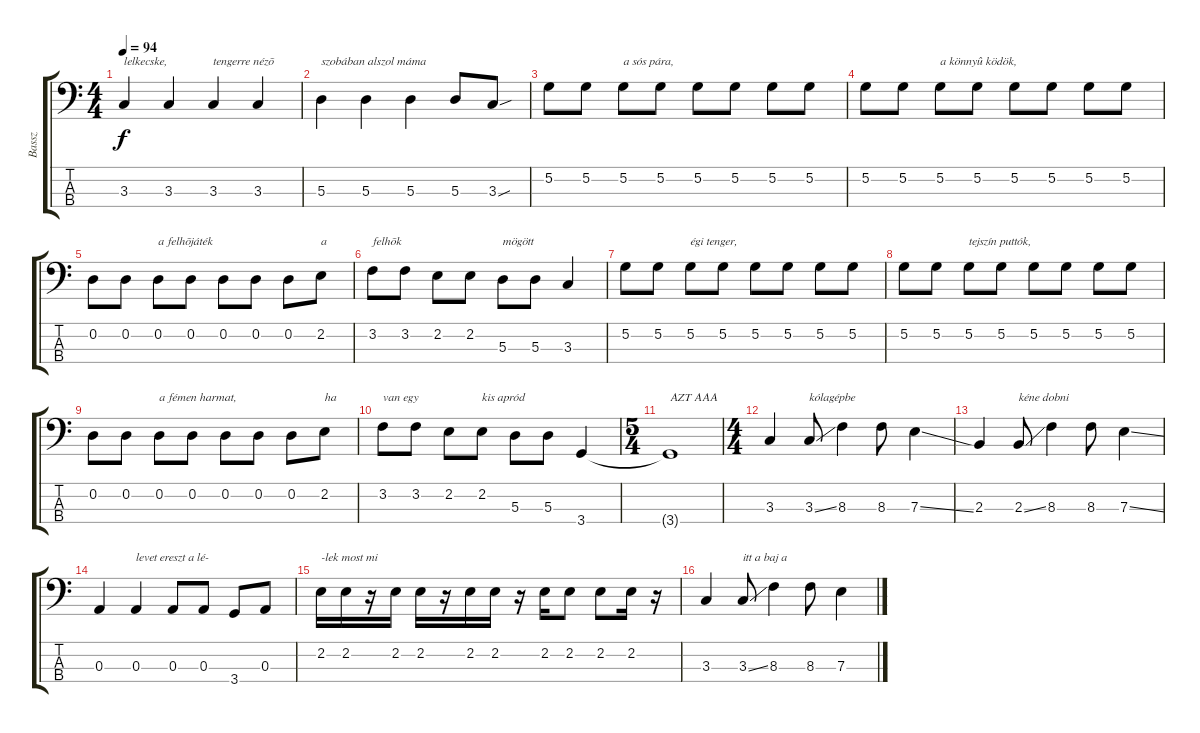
\track ("Bassz" "Bassz") {instrument fretlessbass}
\staff {score tabs}
\tuning (G2 D2 A1 E1) {hide}
\ts (4 4)
\tempo 94
\clef f4
\ks c
3.3.4{txt "lelkecske," dy f} 3.3.4 3.3.4{txt "tengerre nézõ"} 3.3.4 |
5.3.4{txt "szobában alszol máma"} 5.3.4 5.3.4 5.3.8 3.3{sou}.8 |
5.2.8 5.2.8 5.2.8{txt "a sós pára,"} 5.2.8 5.2.8 5.2.8 5.2.8 5.2.8 |
5.2.8 5.2.8 5.2.8{txt "a könnyû ködök,"} 5.2.8 5.2.8 5.2.8 5.2.8 5.2.8 |
0.2.8 0.2.8 0.2.8{txt "a felhõjáték"} 0.2.8 0.2.8 0.2.8 0.2.8 2.2.8{txt "a"} |
3.2.8{txt "felhõk"} 3.2.8 2.2.8 2.2.8 5.3.8{txt "mögött"} 5.3.8 3.3.4 |
5.2.8 5.2.8 5.2.8{txt "égi tenger,"} 5.2.8 5.2.8 5.2.8 5.2.8 5.2.8 |
5.2.8 5.2.8 5.2.8{txt "tejszín puttók,"} 5.2.8 5.2.8 5.2.8 5.2.8 5.2.8 |
0.2.8 0.2.8 0.2.8{txt "a fémen harmat,"} 0.2.8 0.2.8 0.2.8 0.2.8 2.2.8{txt "ha"} |
3.2.8{txt "van egy"} 3.2.8 2.2.8 2.2.8{txt "kis apród"} 5.3.8 5.3.8 3.4.4 |
\ts (5 4)
3.4{t}.1{txt "AZT AAA"} |
\ts (4 4)
3.3.4 3.3{ss}.8{txt "kólagépbe"} 8.3.4 8.3.8 7.3{ss}.4 |
2.3.4 2.3{ss}.8{txt "kéne dobni"} 8.3.4 8.3.8 7.3{ss}.4 |
0.3.4 0.3.4{txt "levet ereszt a lé-"} 0.3.8 0.3.8 3.4.8 0.3.8 |
2.2.16{txt "-lek most mi"} 2.2.16 r.16 2.2.16 2.2.16 r.16 2.2.16 2.2.16 r.16 2.2.16 2.2.8 2.2.8 2.2.16 r.16 |
3.3.4 3.3{ss}.8{txt "itt a baj a"} 8.3.4 8.3.8 7.3{ss}.4
